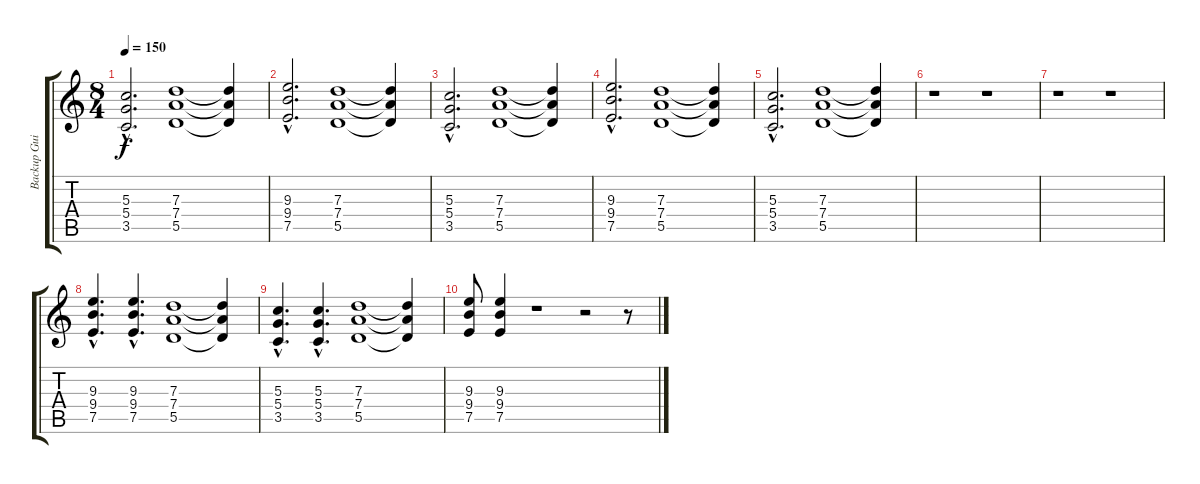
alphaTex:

\track ("Backup Guitar" "Backup Gui") {instrument distortionguitar}
\staff {score tabs}
\tuning (E4 B3 G3 D3 A2 E2) {hide}
\ts (8 4)
\tempo 150
\clef g2
\ks c
(5.3{hac} 5.4{hac} 3.5{hac}).2{d dy f} (7.3 7.4 5.5).1 (7.3{t} 7.4{t} 5.5{t}).4 |
(9.3{hac} 9.4{hac} 7.5{hac}).2{d} (7.3 7.4 5.5).1 (7.3{t} 7.4{t} 5.5{t}).4 |
(5.3{hac} 5.4{hac} 3.5{hac}).2{d} (7.3 7.4 5.5).1 (7.3{t} 7.4{t} 5.5{t}).4 |
(9.3{hac} 9.4{hac} 7.5{hac}).2{d} (7.3 7.4 5.5).1 (7.3{t} 7.4{t} 5.5{t}).4 |
(5.3{hac} 5.4{hac} 3.5{hac}).2{d} (7.3 7.4 5.5).1 (7.3{t} 7.4{t} 5.5{t}).4 |
r.1 r.1 |
r.1 r.1 |
(9.3{hac} 9.4{hac} 7.5{hac}).4{d} (9.3{hac} 9.4{hac} 7.5{hac}).4{d} (7.3 7.4 5.5).1 (7.3{t} 7.4{t} 5.5{t}).4 |
(5.3{hac} 5.4{hac} 3.5{hac}).4{d} (5.3{hac} 5.4{hac} 3.5{hac}).4{d} (7.3 7.4 5.5).1 (7.3{t} 7.4{t} 5.5{t}).4 |
(9.3 9.4 7.5).8 (9.3 9.4 7.5).4 r.1 r.2 r.8
